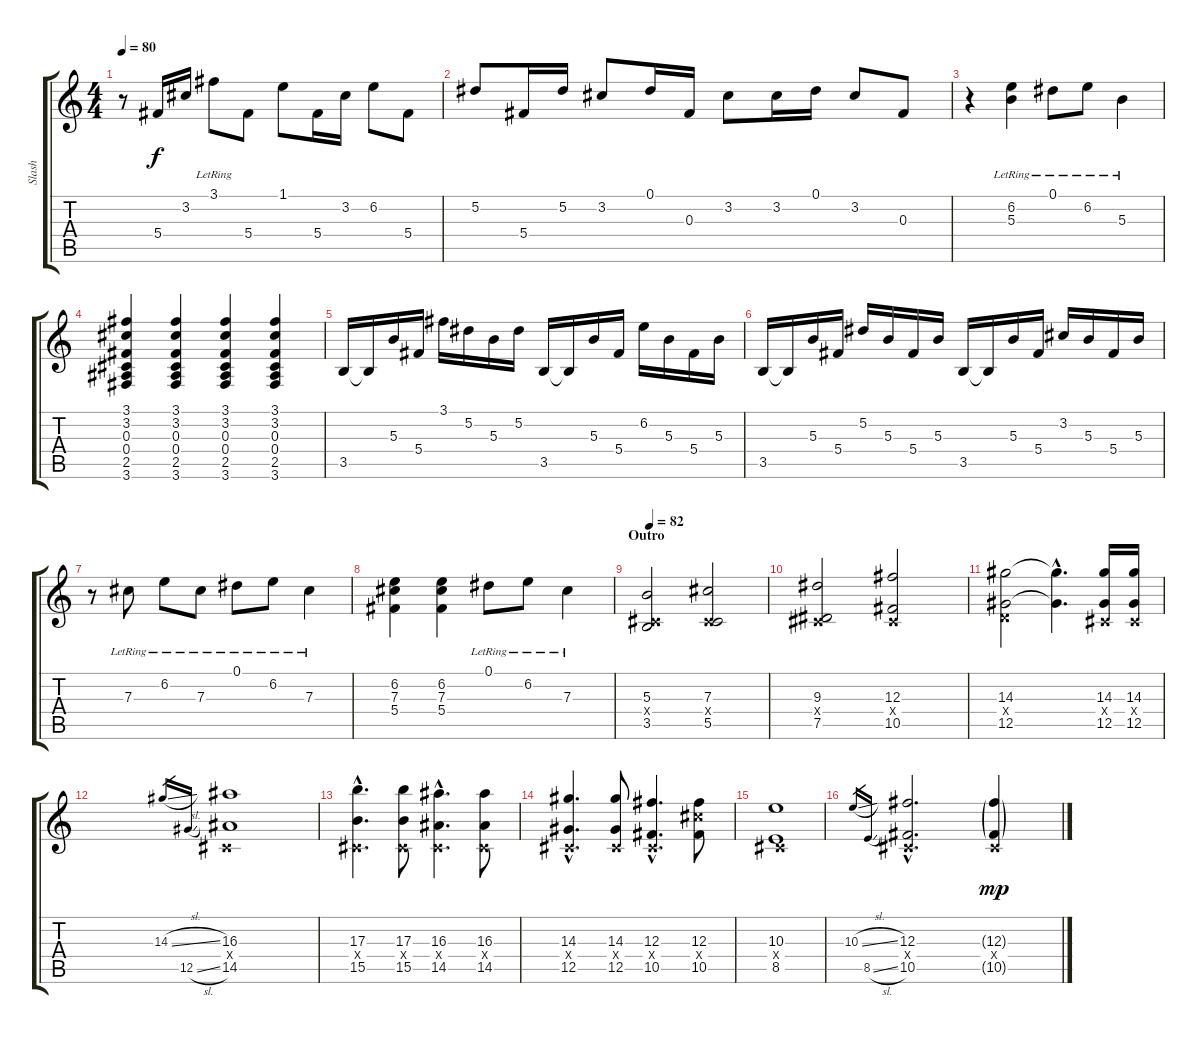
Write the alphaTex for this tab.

\track ("Slash " "Slash ") {instrument electricguitarjazz}
\staff {score tabs}
\tuning (Eb4 Bb3 Gb3 Db3 Ab2 Eb2) {hide}
\ts (4 4)
\tempo 80
\clef g2
\ks c
r.8{dy f volume 14 balance 11 instrument electricguitarjazz} 5.4.16 3.2.16 3.1{lr}.8 5.4.8 1.1.8 5.4.16 3.2.16 6.2.8 5.4.8 |
5.2.8 5.4.16 5.2.16 3.2.8 0.1.16 0.3.16 3.2.8 3.2.16 0.1.16 3.2.8 0.3.8 |
r.4 (6.2{lr} 5.3{lr}).4 0.1{lr}.8 6.2{lr}.8 5.3{lr}.4 |
(3.1 3.2 0.3 0.4 2.5 3.6).4 (3.1 3.2 0.3 0.4 2.5 3.6).4 (3.1 3.2 0.3 0.4 2.5 3.6).4 (3.1 3.2 0.3 0.4 2.5 3.6).4 |
3.5.16 3.5{t}.16 5.3.16 5.4.16 3.1.16 5.2.16 5.3.16 5.2.16 3.5.16 3.5{t}.16 5.3.16 5.4.16 6.2.16 5.3.16 5.4.16 5.3.16 |
3.5.16 3.5{t}.16 5.3.16 5.4.16 5.2.16 5.3.16 5.4.16 5.3.16 3.5.16 3.5{t}.16 5.3.16 5.4.16 3.2.16 5.3.16 5.4.16 5.3.16 |
r.8 7.3{lr}.8 6.2{lr}.8 7.3{lr}.8 0.1{lr}.8 6.2{lr}.8 7.3{lr}.4 |
(6.2 7.3 5.4).4 (6.2 7.3 5.4).4 0.1{lr}.8 6.2{lr}.8 7.3{lr}.4 |
\section ("" "Outro")
\tempo 82
(5.3 0.4{x} 3.5).2{instrument distortionguitar} (7.3 0.4{x} 5.5).2 |
(9.3 0.4{x} 7.5).2 (12.3 0.4{x} 10.5).2 |
(14.3 1.4{x} 12.5).2 (14.3{hac t} 12.5{hac t}).4{d} (14.3 0.4{x} 12.5).16 (14.3 0.4{x} 12.5).16 |
14.3{sl}.16{gr} 12.5{sl}.16{gr} (16.3 0.4{x} 14.5).1 |
(17.3{hac} 0.4{hac x} 15.5{hac}).4{d} (17.3 0.4{x} 15.5).8 (16.3{hac} 0.4{hac x} 14.5{hac}).4{d} (16.3 0.4{x} 14.5).8 |
(14.3{hac} 0.4{hac x} 12.5{hac}).4{d} (14.3 0.4{x} 12.5).8 (12.3{hac} 0.4{hac x} 10.5{hac}).4{d} (12.3 12.4{x} 10.5).8 |
(10.3 0.4{x} 8.5).1 |
10.3{sl}.16{gr} 8.5{sl}.16{gr} (12.3{hac} 0.4{hac x} 10.5{hac}).2{d} (12.3{ss g} 0.4{x} 10.5{ss g}).4{dy mp}
